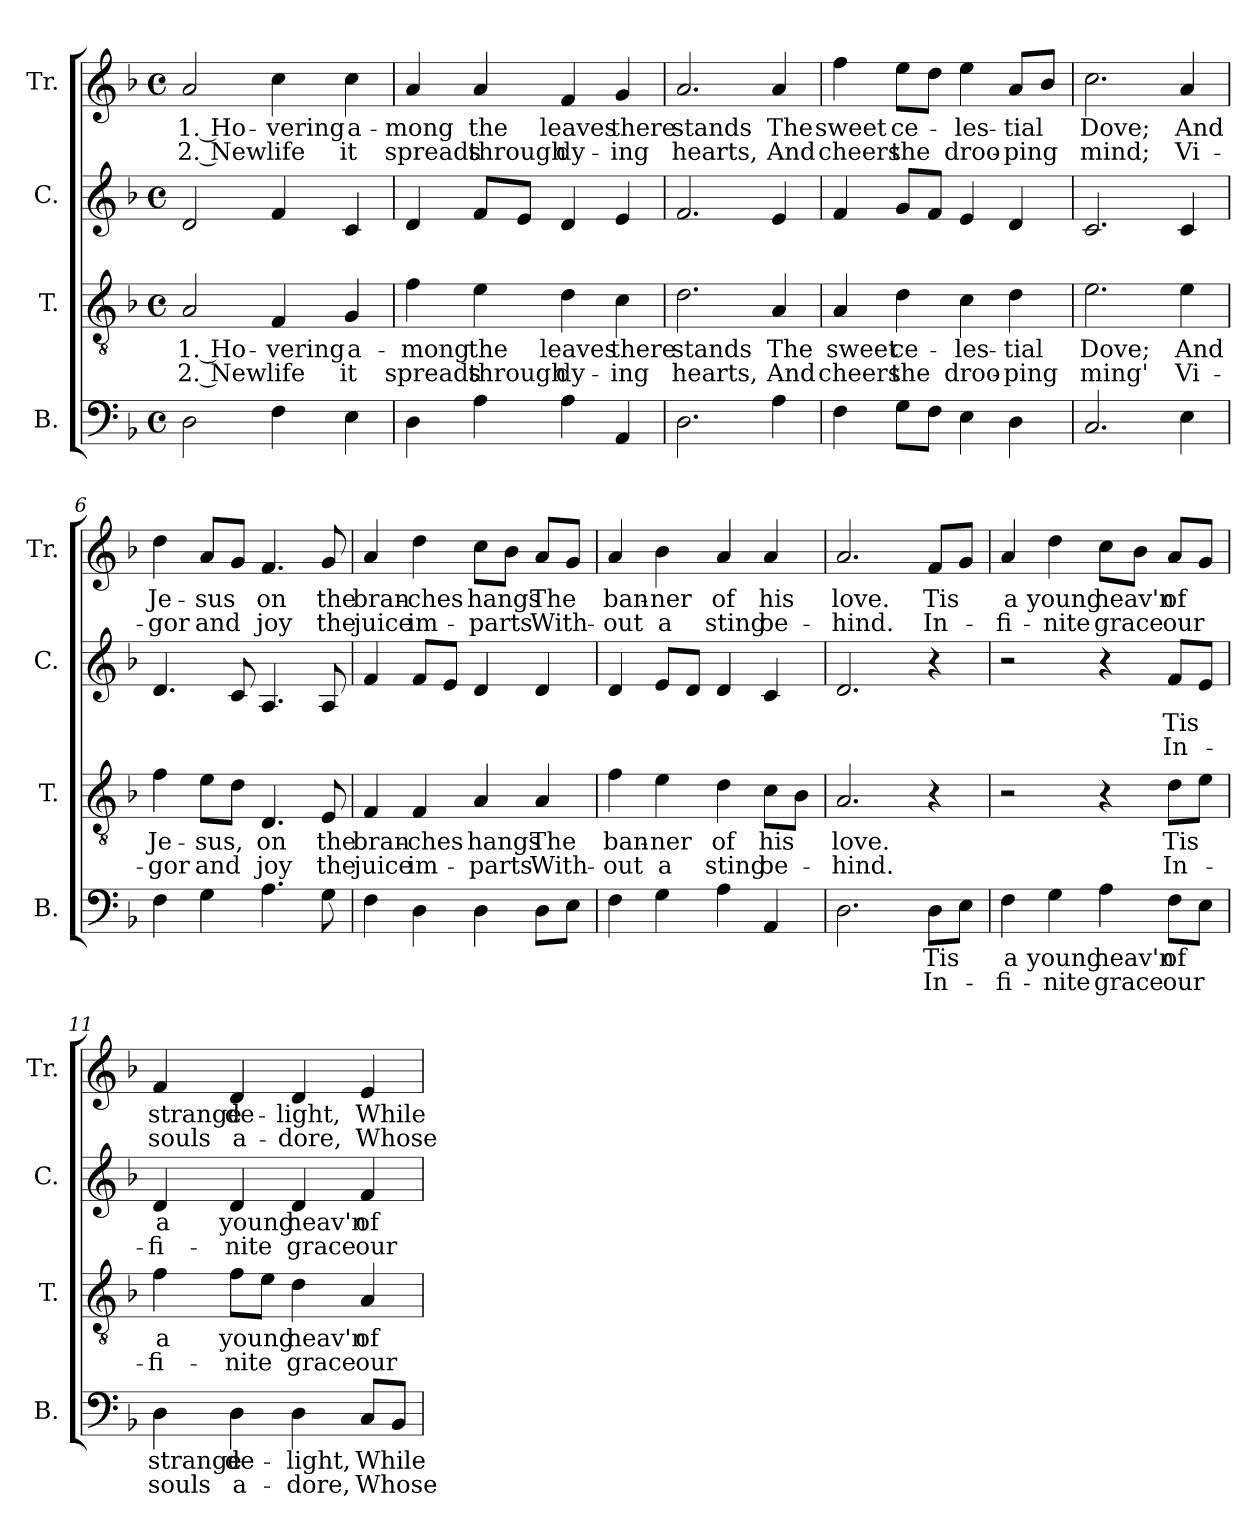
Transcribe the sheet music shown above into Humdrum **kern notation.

**kern	**text	**text	**kern	**text	**text	**kern	**text	**text	**kern	**text	**text
*part4	*part4	*part4	*part3	*part3	*part3	*part2	*part2	*part2	*part1	*part1	*part1
*staff4	*staff4	*staff4	*staff3	*staff3	*staff3	*staff2	*staff2	*staff2	*staff1	*staff1	*staff1
*I"B.	*	*	*I"T.	*	*	*I"C.	*	*	*I"Tr.	*	*
*I'B.	*	*	*I'T.	*	*	*I'C.	*	*	*I'Tr.	*	*
*clefF4	*	*	*clefGv2	*	*	*clefG2	*	*	*clefG2	*	*
*k[b-]	*	*	*k[b-]	*	*	*k[b-]	*	*	*k[b-]	*	*
*M4/4	*	*	*M4/4	*	*	*M4/4	*	*	*M4/4	*	*
*met(c)	*	*	*met(c)	*	*	*met(c)	*	*	*met(c)	*	*
*MM120	*	*	*MM120	*	*	*MM120	*	*	*MM120	*	*
=1	=1	=1	=1	=1	=1	=1	=1	=1	=1	=1	=1
!	!	!	!	!LO:LY:b	!LO:LY:b	!	!	!	!	!LO:LY:b	!LO:LY:b
2D\	.	.	2A/	1. Ho-	2. New	2d/	.	.	2a/	1. Ho-	2. New
!	!	!	!	!LO:LY:b	!LO:LY:b	!	!	!	!	!LO:LY:b	!LO:LY:b
4F\	.	.	4F/	-vering	life	4f/	.	.	4cc\	-vering	life
!	!	!	!	!LO:LY:b	!LO:LY:b	!	!	!	!	!LO:LY:b	!LO:LY:b
4E\	.	.	4G/	a-	it	4c/	.	.	4cc\	a-	it
=2	=2	=2	=2	=2	=2	=2	=2	=2	=2	=2	=2
!	!	!	!	!LO:LY:b	!LO:LY:b	!	!	!	!	!LO:LY:b	!LO:LY:b
4D\	.	.	4f\	-mong	spreads	4d/	.	.	4a/	-mong	spreads
!	!	!	!	!LO:LY:b	!LO:LY:b	!	!	!	!	!LO:LY:b	!LO:LY:b
4A\	.	.	4e\	the	through	8f/L	.	.	4a/	the	through
.	.	.	.	.	.	8e/J	.	.	.	.	.
!	!	!	!	!LO:LY:b	!LO:LY:b	!	!	!	!	!LO:LY:b	!LO:LY:b
4A\	.	.	4d\	leaves	dy-	4d/	.	.	4f/	leaves	dy-
!	!	!	!	!LO:LY:b	!LO:LY:b	!	!	!	!	!LO:LY:b	!LO:LY:b
4AA/	.	.	4c\	there	-ing	4e/	.	.	4g/	there	-ing
=3	=3	=3	=3	=3	=3	=3	=3	=3	=3	=3	=3
!	!	!	!	!LO:LY:b	!LO:LY:b	!	!	!	!	!LO:LY:b	!LO:LY:b
2.D\	.	.	2.d\	stands	hearts,	2.f/	.	.	2.a/	stands	hearts,
!	!	!	!	!LO:LY:b	!LO:LY:b	!	!	!	!	!LO:LY:b	!LO:LY:b
4A\	.	.	4A/	The	And	4e/	.	.	4a/	The	And
=4	=4	=4	=4	=4	=4	=4	=4	=4	=4	=4	=4
!	!	!	!	!LO:LY:b	!LO:LY:b	!	!	!	!	!LO:LY:b	!LO:LY:b
4F\	.	.	4A/	sweet	cheers	4f/	.	.	4ff\	sweet	cheers
!	!	!	!	!LO:LY:b	!LO:LY:b	!	!	!	!	!LO:LY:b	!LO:LY:b
8G\L	.	.	4d\	ce-	the	8g/L	.	.	8ee\L	ce-	the
8F\J	.	.	.	.	.	8f/J	.	.	8dd\J	.	.
!	!	!	!	!LO:LY:b	!LO:LY:b	!	!	!	!	!LO:LY:b	!LO:LY:b
4E\	.	.	4c\	-les-	droo-	4e/	.	.	4ee\	-les-	droo-
!	!	!	!	!LO:LY:b	!LO:LY:b	!	!	!	!	!LO:LY:b	!LO:LY:b
4D\	.	.	4d\	-tial	-ping	4d/	.	.	8a/L	-tial	-ping
.	.	.	.	.	.	.	.	.	8b-/J	.	.
=5	=5	=5	=5	=5	=5	=5	=5	=5	=5	=5	=5
!	!	!	!	!LO:LY:b	!LO:LY:b	!	!	!	!	!LO:LY:b	!LO:LY:b
2.C/	.	.	2.e\	Dove;	ming'	2.c/	.	.	2.cc\	Dove;	mind;
!	!	!	!	!LO:LY:b	!LO:LY:b	!	!	!	!	!LO:LY:b	!LO:LY:b
4E\	.	.	4e\	And	Vi-	4c/	.	.	4a/	And	Vi-
=6	=6	=6	=6	=6	=6	=6	=6	=6	=6	=6	=6
!	!	!	!	!LO:LY:b	!LO:LY:b	!	!	!	!	!LO:LY:b	!LO:LY:b
4F\	.	.	4f\	Je-	-gor	4.d/	.	.	4dd\	Je-	-gor
!	!	!	!	!LO:LY:b	!LO:LY:b	!	!	!	!	!LO:LY:b	!LO:LY:b
4G\	.	.	8e\L	-sus,	and	.	.	.	8a/L	-sus	and
.	.	.	8d\J	.	.	8c/	.	.	8g/J	.	.
!	!	!	!	!LO:LY:b	!LO:LY:b	!	!	!	!	!LO:LY:b	!LO:LY:b
4.A\	.	.	4.D/	on	joy	4.A/	.	.	4.f/	on	joy
!	!	!	!	!LO:LY:b	!LO:LY:b	!	!	!	!	!LO:LY:b	!LO:LY:b
8G\	.	.	8E/	the	the	8A/	.	.	8g/	the	the
=7	=7	=7	=7	=7	=7	=7	=7	=7	=7	=7	=7
!	!	!	!	!LO:LY:b	!LO:LY:b	!	!	!	!	!LO:LY:b	!LO:LY:b
4F\	.	.	4F/	bran-	juice	4f/	.	.	4a/	bran-	juice
!	!	!	!	!LO:LY:b	!LO:LY:b	!	!	!	!	!LO:LY:b	!LO:LY:b
4D\	.	.	4F/	-ches	im-	8f/L	.	.	4dd\	-ches	im-
.	.	.	.	.	.	8e/J	.	.	.	.	.
!	!	!	!	!LO:LY:b	!LO:LY:b	!	!	!	!	!LO:LY:b	!LO:LY:b
4D\	.	.	4A/	hangs	-parts	4d/	.	.	8cc\L	hangs	-parts
.	.	.	.	.	.	.	.	.	8b-\J	.	.
!	!	!	!	!LO:LY:b	!LO:LY:b	!	!	!	!	!LO:LY:b	!LO:LY:b
8D\L	.	.	4A/	The	With-	4d/	.	.	8a/L	The	With-
8E\J	.	.	.	.	.	.	.	.	8g/J	.	.
!!LO:LB:g=z
=8	=8	=8	=8	=8	=8	=8	=8	=8	=8	=8	=8
!	!	!	!	!LO:LY:b	!LO:LY:b	!	!	!	!	!LO:LY:b	!LO:LY:b
4F\	.	.	4f\	ban-	-out	4d/	.	.	4a/	ban-	-out
!	!	!	!	!LO:LY:b	!LO:LY:b	!	!	!	!	!LO:LY:b	!LO:LY:b
4G\	.	.	4e\	-ner	a	8e/L	.	.	4b-\	-ner	a
.	.	.	.	.	.	8d/J	.	.	.	.	.
!	!	!	!	!LO:LY:b	!LO:LY:b	!	!	!	!	!LO:LY:b	!LO:LY:b
4A\	.	.	4d\	of	sting	4d/	.	.	4a/	of	sting
!	!	!	!	!LO:LY:b	!LO:LY:b	!	!	!	!	!LO:LY:b	!LO:LY:b
4AA/	.	.	8c\L	his	be-	4c/	.	.	4a/	his	be-
.	.	.	8B-\J	.	.	.	.	.	.	.	.
=9	=9	=9	=9	=9	=9	=9	=9	=9	=9	=9	=9
!	!	!	!	!LO:LY:b	!LO:LY:b	!	!	!	!	!LO:LY:b	!LO:LY:b
2.D\	.	.	2.A/	love.	-hind.	2.d/	.	.	2.a/	love.	-hind.
!	!LO:LY:b	!LO:LY:b	!	!	!	!	!	!	!	!LO:LY:b	!LO:LY:b
8D\L	Tis	In-	4r	.	.	4r	.	.	8f/L	Tis	In-
8E\J	.	.	.	.	.	.	.	.	8g/J	.	.
=10	=10	=10	=10	=10	=10	=10	=10	=10	=10	=10	=10
!	!LO:LY:b	!LO:LY:b	!	!	!	!	!	!	!	!LO:LY:b	!LO:LY:b
4F\	a	-fi-	2r	.	.	2r	.	.	4a/	a	-fi-
!	!LO:LY:b	!LO:LY:b	!	!	!	!	!	!	!	!LO:LY:b	!LO:LY:b
4G\	young	-nite	.	.	.	.	.	.	4dd\	young	-nite
!	!LO:LY:b	!LO:LY:b	!	!	!	!	!	!	!	!LO:LY:b	!LO:LY:b
4A\	heav'n	grace	4r	.	.	4r	.	.	8cc\L	heav'n	grace
.	.	.	.	.	.	.	.	.	8b-\J	.	.
!	!LO:LY:b	!LO:LY:b	!	!LO:LY:b	!LO:LY:b	!	!LO:LY:b	!LO:LY:b	!	!LO:LY:b	!LO:LY:b
8F\L	of	our	8d\L	Tis	In-	8f/L	Tis	In-	8a/L	of	our
8E\J	.	.	8e\J	.	.	8e/J	.	.	8g/J	.	.
=11	=11	=11	=11	=11	=11	=11	=11	=11	=11	=11	=11
!	!LO:LY:b	!LO:LY:b	!	!LO:LY:b	!LO:LY:b	!	!LO:LY:b	!LO:LY:b	!	!LO:LY:b	!LO:LY:b
4D\	strange	souls	4f\	a	-fi-	4d/	a	-fi-	4f/	strange	souls
!	!LO:LY:b	!LO:LY:b	!	!LO:LY:b	!LO:LY:b	!	!LO:LY:b	!LO:LY:b	!	!LO:LY:b	!LO:LY:b
4D\	de-	a-	8f\L	young	-nite	4d/	young	-nite	4d/	de-	a-
.	.	.	8e\J	.	.	.	.	.	.	.	.
!	!LO:LY:b	!LO:LY:b	!	!LO:LY:b	!LO:LY:b	!	!LO:LY:b	!LO:LY:b	!	!LO:LY:b	!LO:LY:b
4D\	-light,	-dore,	4d\	heav'n	grace	4d/	heav'n	grace	4d/	-light,	-dore,
!	!LO:LY:b	!LO:LY:b	!	!LO:LY:b	!LO:LY:b	!	!LO:LY:b	!LO:LY:b	!	!LO:LY:b	!LO:LY:b
8C/L	While	Whose	4A/	of	our	4f/	of	our	4e/	While	Whose
8BB-/J	.	.	.	.	.	.	.	.	.	.	.
=	=	=	=	=	=	=	=	=	=	=	=
*-	*-	*-	*-	*-	*-	*-	*-	*-	*-	*-	*-
